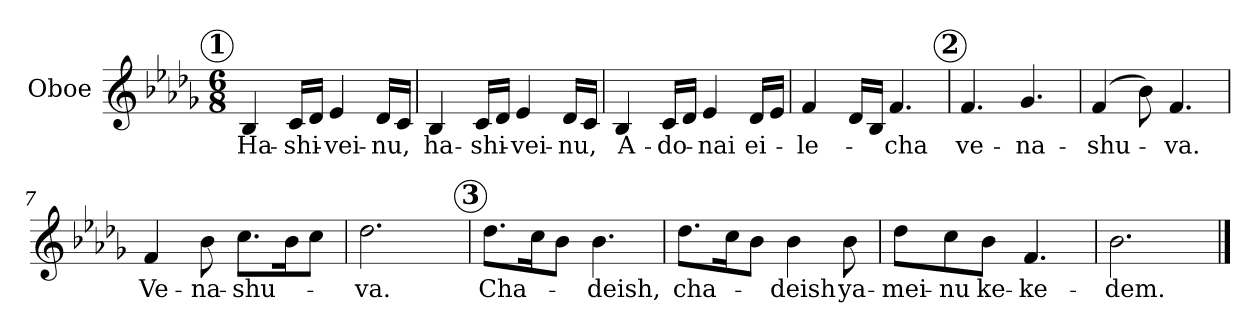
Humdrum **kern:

**kern	**text
*part1	*part1
*staff1	*staff1
*I"Oboe	*
*I'Ob.	*
*clefG2	*
*k[b-e-a-d-g-]	*
*M6/8	*
*MM90	*
!!LO:REH:place=s1:a:enc=circle:t=1
=1	=1
!	!LO:LY:b
4B-/	Ha-
!	!LO:LY:b
16c/LL	-shi-
16d-/JJ	.
!	!LO:LY:b
4e-/	-vei-
!	!LO:LY:b
16d-/LL	-nu,
16c/JJ	.
=2	=2
!	!LO:LY:b
4B-/	ha-
!	!LO:LY:b
16c/LL	-shi-
16d-/JJ	.
!	!LO:LY:b
4e-/	-vei-
!	!LO:LY:b
16d-/LL	-nu,
16c/JJ	.
=3	=3
!	!LO:LY:b
4B-/	A-
!	!LO:LY:b
16c/LL	-do-
16d-/JJ	.
!	!LO:LY:b
4e-/	-nai
!	!LO:LY:b
16d-/LL	ei-
16e-/JJ	.
=4	=4
!	!LO:LY:b
4f/	-le-
16d-/LL	.
16B-/JJ	.
!	!LO:LY:b
4.f/	-cha
!!LO:LB:g=z
!!LO:REH:place=s1:a:enc=circle:t=2
=5	=5
!	!LO:LY:b
4.f/	ve-
!	!LO:LY:b
4.g-/	-na-
=6	=6
!	!LO:LY:b
(>4f/	-shu-
8b-\)	.
!	!LO:LY:b
4.f/	-va.
=7	=7
!	!LO:LY:b
4f/	Ve-
!	!LO:LY:b
8b-\	-na-
!	!LO:LY:b
8.cc\L	-shu-
16b-\K	.
8cc\J	.
=8	=8
!	!LO:LY:b
2.dd-\	-va.
!!LO:LB:g=z
!!LO:REH:place=s1:a:enc=circle:t=3
=9	=9
!	!LO:LY:b
8.dd-\L	Cha-
16cc\K	.
8b-\J	.
!	!LO:LY:b
4.b-\	-deish,
=10	=10
!	!LO:LY:b
8.dd-\L	cha-
16cc\K	.
8b-\J	.
!	!LO:LY:b
4b-\	-deish
!	!LO:LY:b
8b-\	ya-
=11	=11
!	!LO:LY:b
8dd-\L	-mei-
!	!LO:LY:b
8cc\	-nu
!	!LO:LY:b
8b-\J	ke-
!	!LO:LY:b
4.f/	-ke-
=12	=12
!	!LO:LY:b
2.b-\	-dem.
==	==
*-	*-
